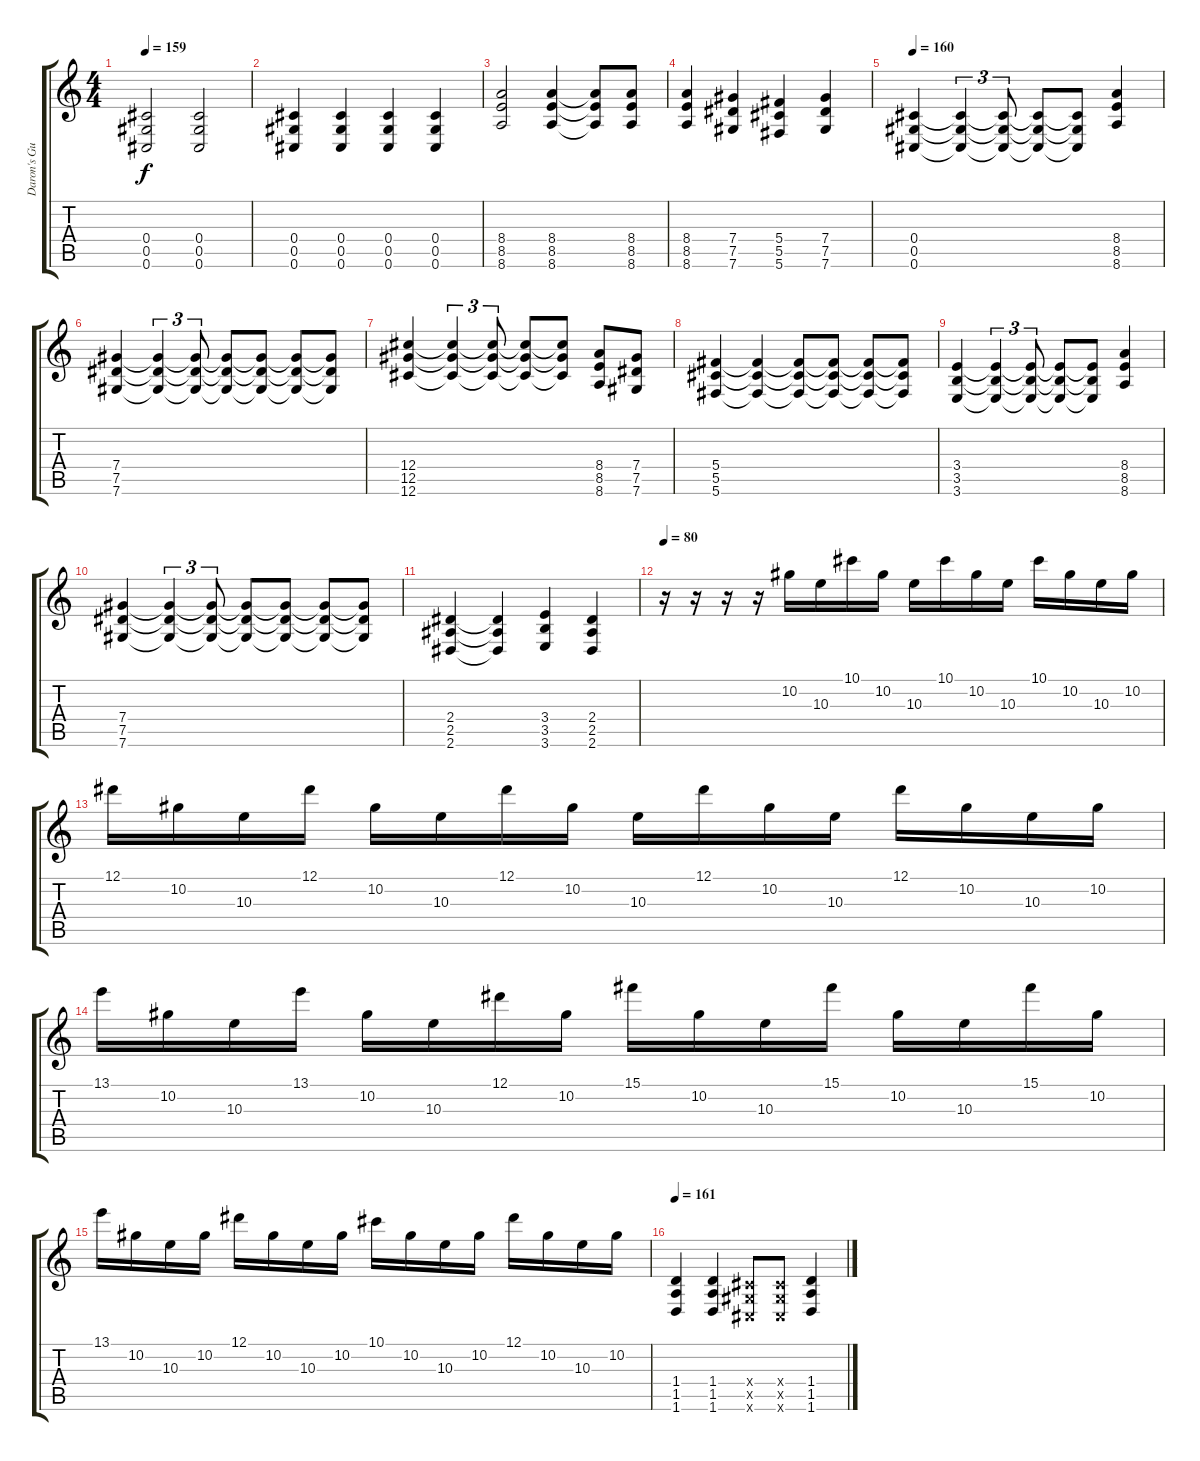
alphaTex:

\track ("Daron's Guitar" "Daron's Gu") {instrument electricguitarjazz}
\staff {score tabs}
\tuning (Eb4 Bb3 Gb3 Db3 Ab2 Db2) {hide}
\ts (4 4)
\tempo 159
\clef g2
\ks c
(0.4 0.5 0.6).2{dy f} (0.4 0.5 0.6).2 |
(0.4 0.5 0.6).4 (0.4 0.5 0.6).4 (0.4 0.5 0.6).4 (0.4 0.5 0.6).4 |
(8.4 8.5 8.6).2 (8.4 8.5 8.6).4 (8.4{t} 8.5{t} 8.6{t}).8 (8.4 8.5 8.6).8 |
(8.4 8.5 8.6).4 (7.4 7.5 7.6).4 (5.4 5.5 5.6).4 (7.4 7.5 7.6).4 |
\tempo 160
(0.4 0.5 0.6).4 (0.4{t} 0.5{t} 0.6{t}).4{tu (3 2)} (0.4{t} 0.5{t} 0.6{t}).8{tu (3 2)} (0.4{t} 0.5{t} 0.6{t}).8 (0.4{t} 0.5{t} 0.6{t}).8 (8.4 8.5 8.6).4 |
(7.4 7.5 7.6).4 (7.4{t} 7.5{t} 7.6{t}).4{tu (3 2)} (7.4{t} 7.5{t} 7.6{t}).8{tu (3 2)} (7.4{t} 7.5{t} 7.6{t}).8 (7.4{t} 7.5{t} 7.6{t}).8 (7.4{t} 7.5{t} 7.6{t}).8 (7.4{t} 7.5{t} 7.6{t}).8 |
(12.4 12.5 12.6).4 (12.4{t} 12.5{t} 12.6{t}).4{tu (3 2)} (12.4{t} 12.5{t} 12.6{t}).8{tu (3 2)} (12.4{t} 12.5{t} 12.6{t}).8 (12.4{t} 12.5{t} 12.6{t}).8 (8.4 8.5 8.6).8 (7.4 7.5 7.6).8 |
(5.4 5.5 5.6).4 (5.4{t} 5.5{t} 5.6{t}).4 (5.4{t} 5.5{t} 5.6{t}).8 (5.4{t} 5.5{t} 5.6{t}).8 (5.4{t} 5.5{t} 5.6{t}).8 (5.4{t} 5.5{t} 5.6{t}).8 |
(3.4 3.5 3.6).4 (3.4{t} 3.5{t} 3.6{t}).4{tu (3 2)} (3.4{t} 3.5{t} 3.6{t}).8{tu (3 2)} (3.4{t} 3.5{t} 3.6{t}).8 (3.4{t} 3.5{t} 3.6{t}).8 (8.4 8.5 8.6).4 |
(7.4 7.5 7.6).4 (7.4{t} 7.5{t} 7.6{t}).4{tu (3 2)} (7.4{t} 7.5{t} 7.6{t}).8{tu (3 2)} (7.4{t} 7.5{t} 7.6{t}).8 (7.4{t} 7.5{t} 7.6{t}).8 (7.4{t} 7.5{t} 7.6{t}).8 (7.4{t} 7.5{t} 7.6{t}).8 |
(2.4 2.5 2.6).4 (2.4{t} 2.5{t} 2.6{t}).4 (3.4 3.5 3.6).4 (2.4 2.5 2.6).4 |
\tempo 80
r.16{instrument electricguitarclean} r.16 r.16 r.16 10.2.16{volume 7} 10.3.16{volume 11} 10.1.16{volume 16} 10.2.16 10.3.16 10.1.16 10.2.16 10.3.16 10.1.16 10.2.16 10.3.16 10.2.16 |
12.1.16 10.2.16 10.3.16 12.1.16 10.2.16 10.3.16 12.1.16 10.2.16 10.3.16 12.1.16 10.2.16 10.3.16 12.1.16 10.2.16 10.3.16 10.2.16 |
13.1.16 10.2.16 10.3.16 13.1.16 10.2.16 10.3.16 12.1.16 10.2.16 15.1.16 10.2.16 10.3.16 15.1.16 10.2.16 10.3.16 15.1.16 10.2.16 |
13.1.16 10.2.16 10.3.16 10.2.16 12.1.16 10.2.16 10.3.16 10.2.16 10.1.16 10.2.16 10.3.16 10.2.16 12.1.16 10.2.16 10.3.16 10.2.16 |
\tempo 161
(1.4 1.5 1.6).4{instrument distortionguitar} (1.4 1.5 1.6).4 (0.4{x} 0.5{x} 0.6{x}).8 (0.4{x} 0.5{x} 0.6{x}).8 (1.4 1.5 1.6).4
